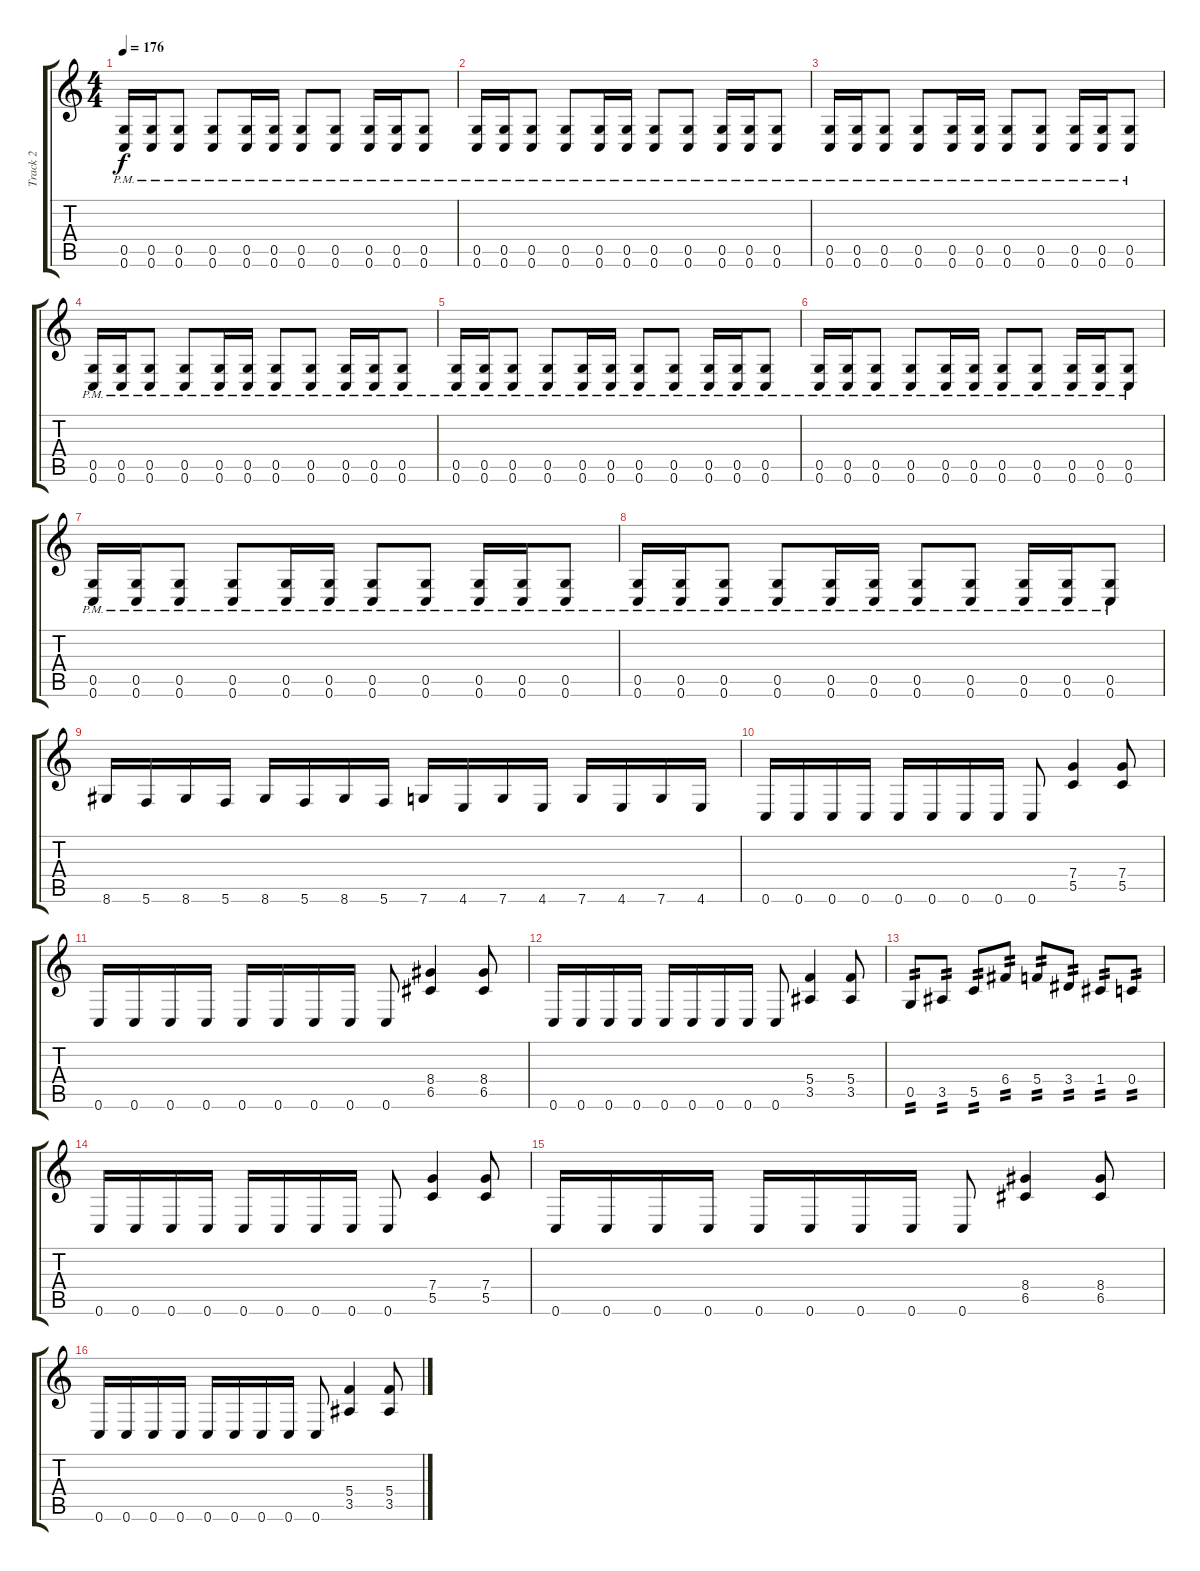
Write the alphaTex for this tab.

\track ("Track 2" "Track 2") {instrument distortionguitar}
\staff {score tabs}
\tuning (D4 A3 F3 C3 G2 C2) {hide}
\ts (4 4)
\tempo 176
\clef g2
\ks c
(0.5{pm} 0.6).16{dy f} (0.5{pm} 0.6).16 (0.5{pm} 0.6).8 (0.5{pm} 0.6).8 (0.5{pm} 0.6).16 (0.5{pm} 0.6).16 (0.5{pm} 0.6).8 (0.5{pm} 0.6).8 (0.5{pm} 0.6).16 (0.5{pm} 0.6).16 (0.5{pm} 0.6).8 |
(0.5{pm} 0.6).16 (0.5{pm} 0.6).16 (0.5{pm} 0.6).8 (0.5{pm} 0.6).8 (0.5{pm} 0.6).16 (0.5{pm} 0.6).16 (0.5{pm} 0.6).8 (0.5{pm} 0.6).8 (0.5{pm} 0.6).16 (0.5{pm} 0.6).16 (0.5{pm} 0.6).8 |
(0.5{pm} 0.6).16 (0.5{pm} 0.6).16 (0.5{pm} 0.6).8 (0.5{pm} 0.6).8 (0.5{pm} 0.6).16 (0.5{pm} 0.6).16 (0.5{pm} 0.6).8 (0.5{pm} 0.6).8 (0.5{pm} 0.6).16 (0.5{pm} 0.6).16 (0.5{pm} 0.6).8 |
(0.5{pm} 0.6).16 (0.5{pm} 0.6).16 (0.5{pm} 0.6).8 (0.5{pm} 0.6).8 (0.5{pm} 0.6).16 (0.5{pm} 0.6).16 (0.5{pm} 0.6).8 (0.5{pm} 0.6).8 (0.5{pm} 0.6).16 (0.5{pm} 0.6).16 (0.5{pm} 0.6).8 |
(0.5{pm} 0.6).16 (0.5{pm} 0.6).16 (0.5{pm} 0.6).8 (0.5{pm} 0.6).8 (0.5{pm} 0.6).16 (0.5{pm} 0.6).16 (0.5{pm} 0.6).8 (0.5{pm} 0.6).8 (0.5{pm} 0.6).16 (0.5{pm} 0.6).16 (0.5{pm} 0.6).8 |
(0.5{pm} 0.6).16 (0.5{pm} 0.6).16 (0.5{pm} 0.6).8 (0.5{pm} 0.6).8 (0.5{pm} 0.6).16 (0.5{pm} 0.6).16 (0.5{pm} 0.6).8 (0.5{pm} 0.6).8 (0.5{pm} 0.6).16 (0.5{pm} 0.6).16 (0.5{pm} 0.6).8 |
(0.5{pm} 0.6).16 (0.5{pm} 0.6).16 (0.5{pm} 0.6).8 (0.5{pm} 0.6).8 (0.5{pm} 0.6).16 (0.5{pm} 0.6).16 (0.5{pm} 0.6).8 (0.5{pm} 0.6).8 (0.5{pm} 0.6).16 (0.5{pm} 0.6).16 (0.5{pm} 0.6).8 |
(0.5{pm} 0.6).16 (0.5{pm} 0.6).16 (0.5{pm} 0.6).8 (0.5{pm} 0.6).8 (0.5{pm} 0.6).16 (0.5{pm} 0.6).16 (0.5{pm} 0.6).8 (0.5{pm} 0.6).8 (0.5{pm} 0.6).16 (0.5{pm} 0.6).16 (0.5{pm} 0.6).8 |
8.6.16 5.6.16 8.6.16 5.6.16 8.6.16 5.6.16 8.6.16 5.6.16 7.6.16 4.6.16 7.6.16 4.6.16 7.6.16 4.6.16 7.6.16 4.6.16 |
0.6.16 0.6.16 0.6.16 0.6.16 0.6.16 0.6.16 0.6.16 0.6.16 0.6.8 (7.4 5.5).4 (7.4 5.5).8 |
0.6.16 0.6.16 0.6.16 0.6.16 0.6.16 0.6.16 0.6.16 0.6.16 0.6.8 (8.4 6.5).4 (8.4 6.5).8 |
0.6.16 0.6.16 0.6.16 0.6.16 0.6.16 0.6.16 0.6.16 0.6.16 0.6.8 (5.4 3.5).4 (5.4 3.5).8 |
0.5.8{tp 2} 3.5.8{tp 2} 5.5.8{tp 2} 6.4.8{tp 2} 5.4.8{tp 2} 3.4.8{tp 2} 1.4.8{tp 2} 0.4.8{tp 2} |
0.6.16 0.6.16 0.6.16 0.6.16 0.6.16 0.6.16 0.6.16 0.6.16 0.6.8 (7.4 5.5).4 (7.4 5.5).8 |
0.6.16 0.6.16 0.6.16 0.6.16 0.6.16 0.6.16 0.6.16 0.6.16 0.6.8 (8.4 6.5).4 (8.4 6.5).8 |
0.6.16 0.6.16 0.6.16 0.6.16 0.6.16 0.6.16 0.6.16 0.6.16 0.6.8 (5.4 3.5).4 (5.4 3.5).8
